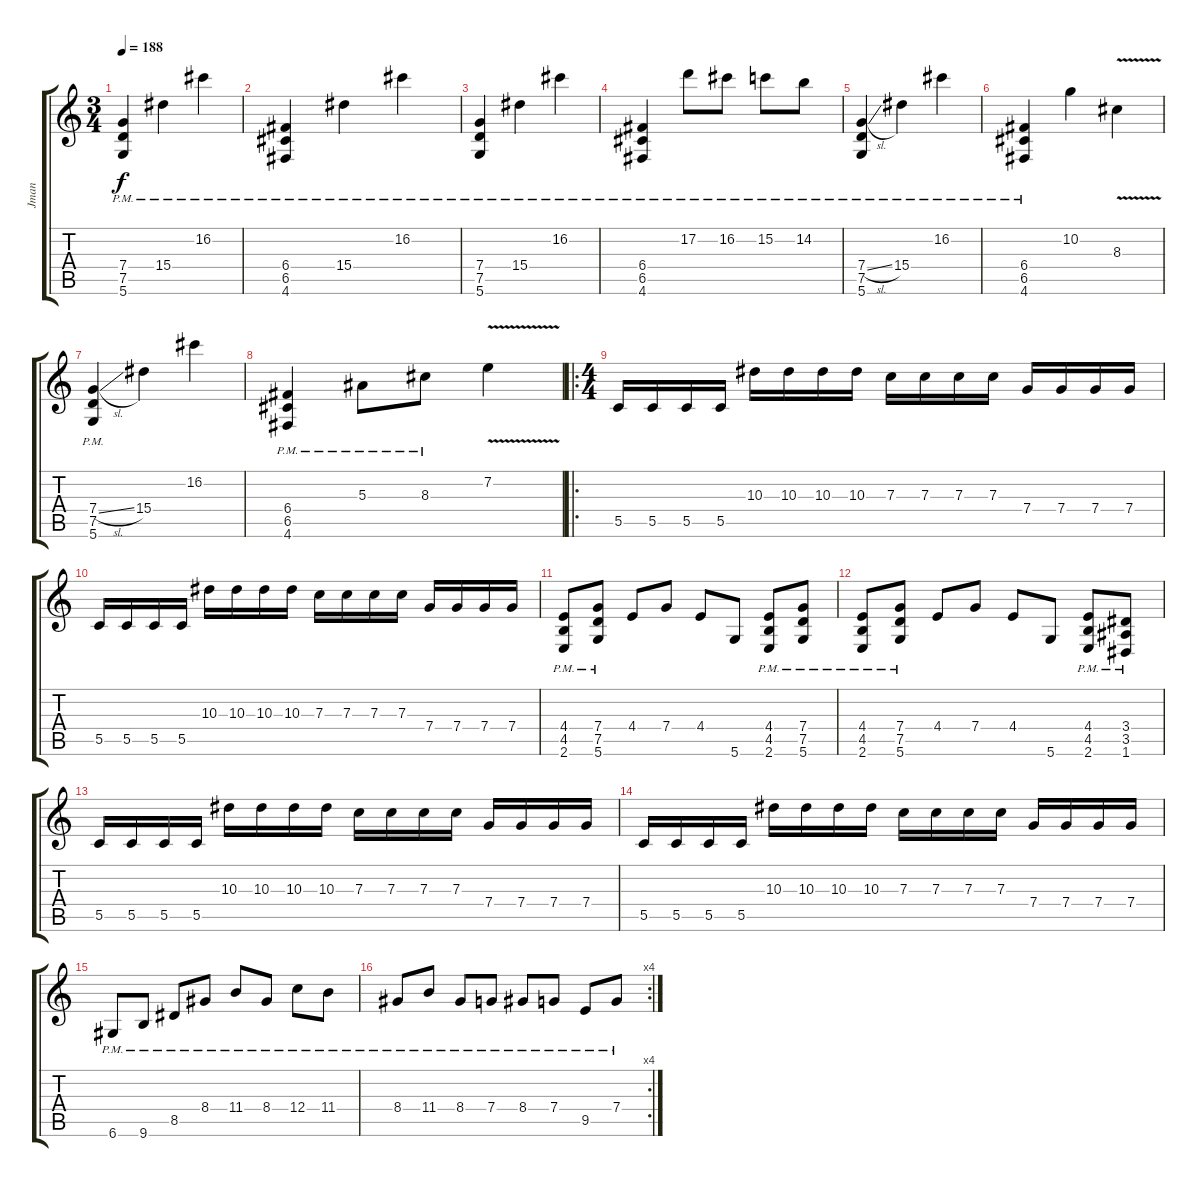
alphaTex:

\track ("Jman" "Jman") {instrument overdrivenguitar}
\staff {score tabs}
\tuning (D4 A3 F3 C3 G2 D2) {hide}
\ts (3 4)
\tempo 188
\clef g2
\ks c
(7.4{pm} 7.5{pm} 5.6).4{dy f} 15.4{pm}.4 16.2{pm}.4 |
(6.4{pm} 6.5{pm} 4.6).4 15.4{pm}.4 16.2{pm}.4 |
(7.4{pm} 7.5{pm} 5.6).4 15.4{pm}.4 16.2{pm}.4 |
(6.4{pm} 6.5{pm} 4.6{pm}).4 17.2{pm}.8 16.2{pm}.8 15.2{pm}.8 14.2{pm}.8 |
(7.4{sl pm} 7.5{pm} 5.6{pm}).4 15.4{pm}.4 16.2{pm}.4 |
(6.4{pm} 6.5{pm} 4.6{pm}).4 10.2.4 8.3{v}.4 |
(7.4{sl pm} 7.5{pm} 5.6).4 15.4.4 16.2.4 |
(6.4{pm} 6.5{pm} 4.6{pm}).4 5.3{pm}.8 8.3{pm}.8 7.2{v}.4 |
\ro
\ts (4 4)
5.5.16 5.5.16 5.5.16 5.5.16 10.3.16 10.3.16 10.3.16 10.3.16 7.3.16 7.3.16 7.3.16 7.3.16 7.4.16 7.4.16 7.4.16 7.4.16 |
5.5.16 5.5.16 5.5.16 5.5.16 10.3.16 10.3.16 10.3.16 10.3.16 7.3.16 7.3.16 7.3.16 7.3.16 7.4.16 7.4.16 7.4.16 7.4.16 |
(4.4{pm} 4.5{pm} 2.6{pm}).8 (7.4{pm} 7.5{pm} 5.6{pm}).8 4.4.8 7.4.8 4.4.8 5.6.8 (4.4{pm} 4.5{pm} 2.6{pm}).8 (7.4{pm} 7.5{pm} 5.6{pm}).8 |
(4.4{pm} 4.5{pm} 2.6{pm}).8 (7.4{pm} 7.5{pm} 5.6{pm}).8 4.4.8 7.4.8 4.4.8 5.6.8 (4.4{pm} 4.5{pm} 2.6{pm}).8 (3.4{pm} 3.5{pm} 1.6{pm}).8 |
5.5.16 5.5.16 5.5.16 5.5.16 10.3.16 10.3.16 10.3.16 10.3.16 7.3.16 7.3.16 7.3.16 7.3.16 7.4.16 7.4.16 7.4.16 7.4.16 |
5.5.16 5.5.16 5.5.16 5.5.16 10.3.16 10.3.16 10.3.16 10.3.16 7.3.16 7.3.16 7.3.16 7.3.16 7.4.16 7.4.16 7.4.16 7.4.16 |
6.6{pm}.8 9.6{pm}.8 8.5{pm}.8 8.4{pm}.8 11.4{pm}.8 8.4{pm}.8 12.4{pm}.8 11.4{pm}.8 |
\rc 4
8.4{pm}.8 11.4{pm}.8 8.4{pm}.8 7.4{pm}.8 8.4{pm}.8 7.4{pm}.8 9.5{pm}.8 7.4{pm}.8
